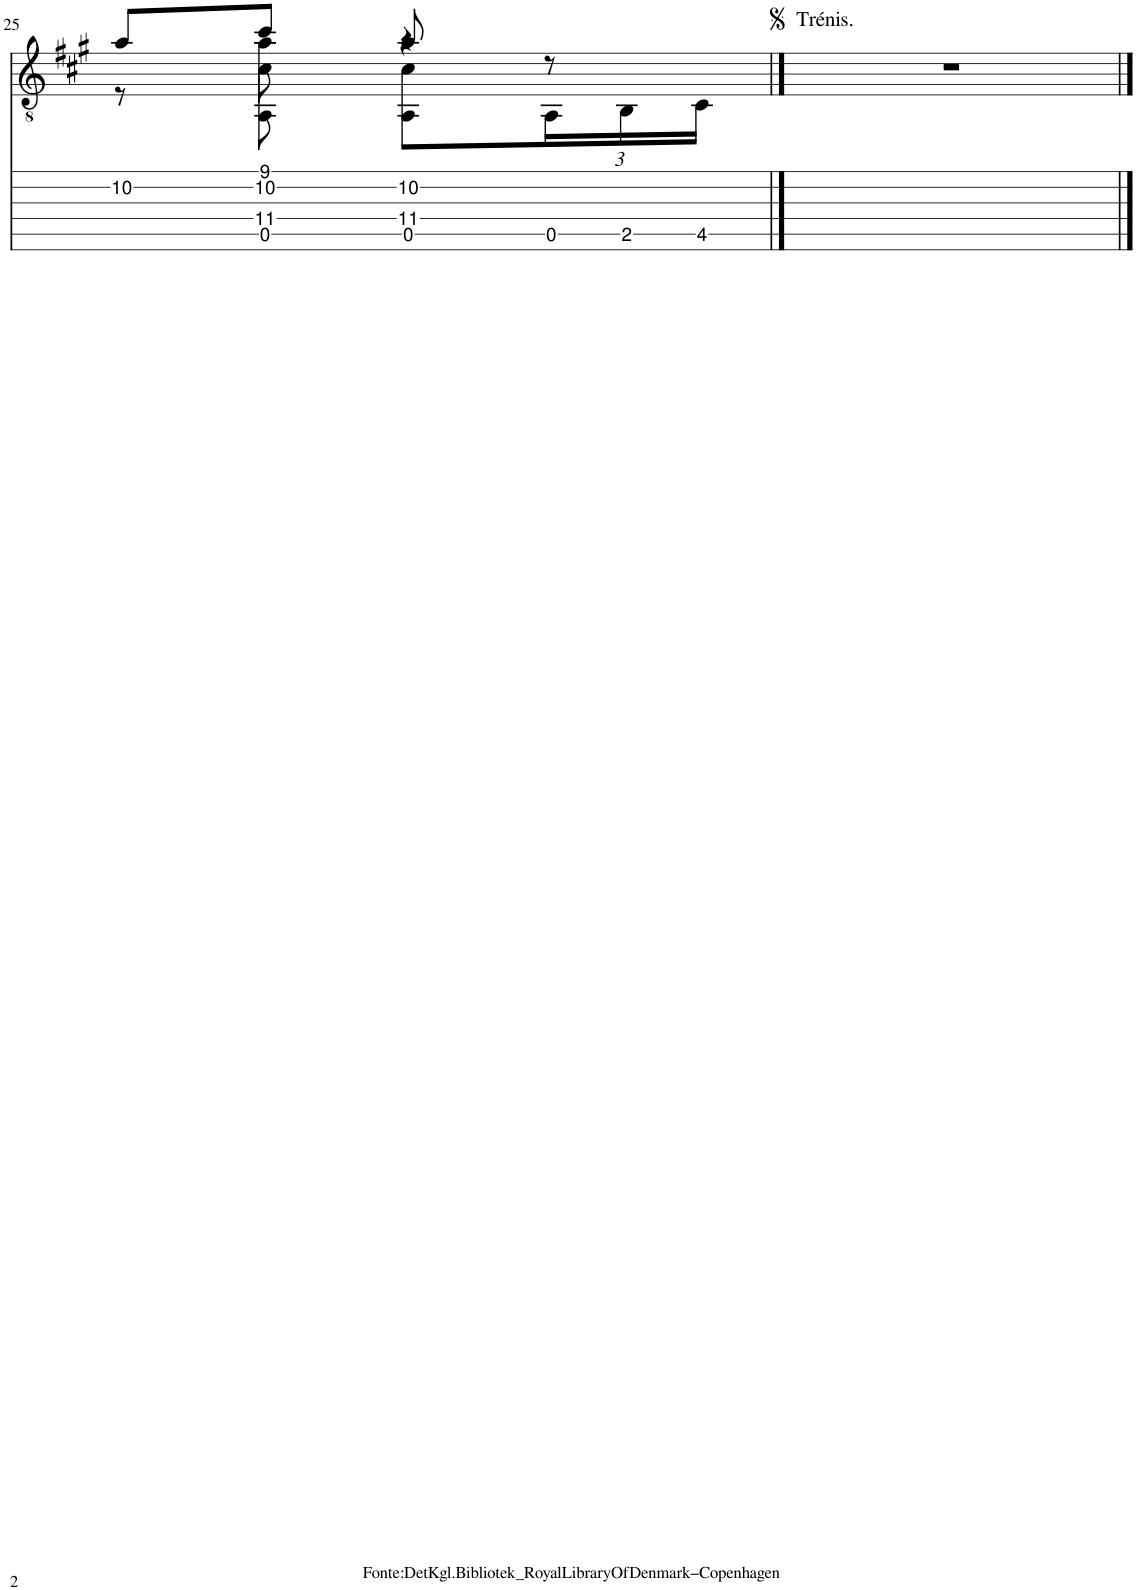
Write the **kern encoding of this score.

**kern	**kern
*part1	*part1
*staff2	*staff1
*I"Guitar	*
*I'Guit.	*
!!LO:PB:g=z
*	*clefGv2
*k[f#c#g#]	*k[f#c#g#]
*M2/4	*M2/4
=25	=25
*^	*^
*	*^	*	*^
8aL	8ryy	8r	8a/L	8ryy	8r
8cc#J	8c#	8AA 8a	8cc#/J	8c#\	8AA\ 8a\
8a	4r	8AA\ 8c#\L	8a/	4r	8AA\ 8c#\L
*	*	*Xbrackettup	*	*	*Xbrackettup
8r	.	24AAL	8r	.	24AA\L
.	.	24BB	.	.	24BB\
.	.	24C#JJ	.	.	24C#\JJ
==26	==26	==26	==26	==26	==26
!	!	!	!LO:TX:a:t=Trénis.	!	!
*v	*v	*v	*	*	*
*	*v	*v	*v
2r	2r
==	==
*-	*-
